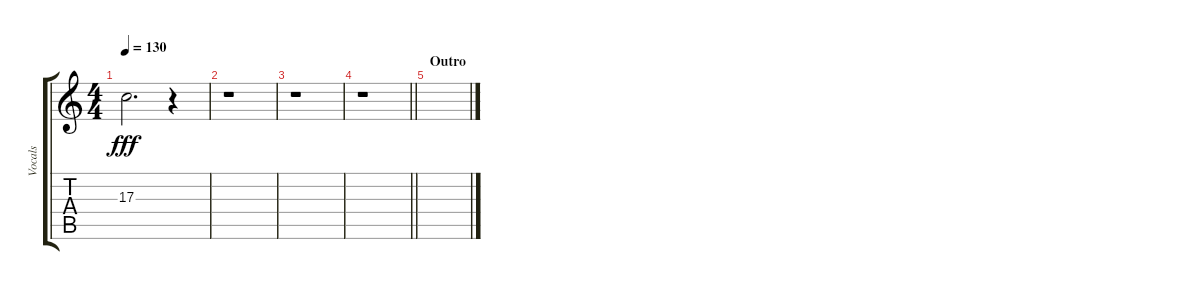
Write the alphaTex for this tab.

\track ("Vocals" "Vocals") {instrument violin}
\staff {score tabs}
\tuning (E4 B3 G3 D3 A2 E2) {hide}
\ts (4 4)
\tempo 130
\clef g2
\ks c
17.3.2{d dy fff} r.4 |
r.1 |
r.1 |
\barLineRight lightlight
r.1 |
\section ("" "Outro")
